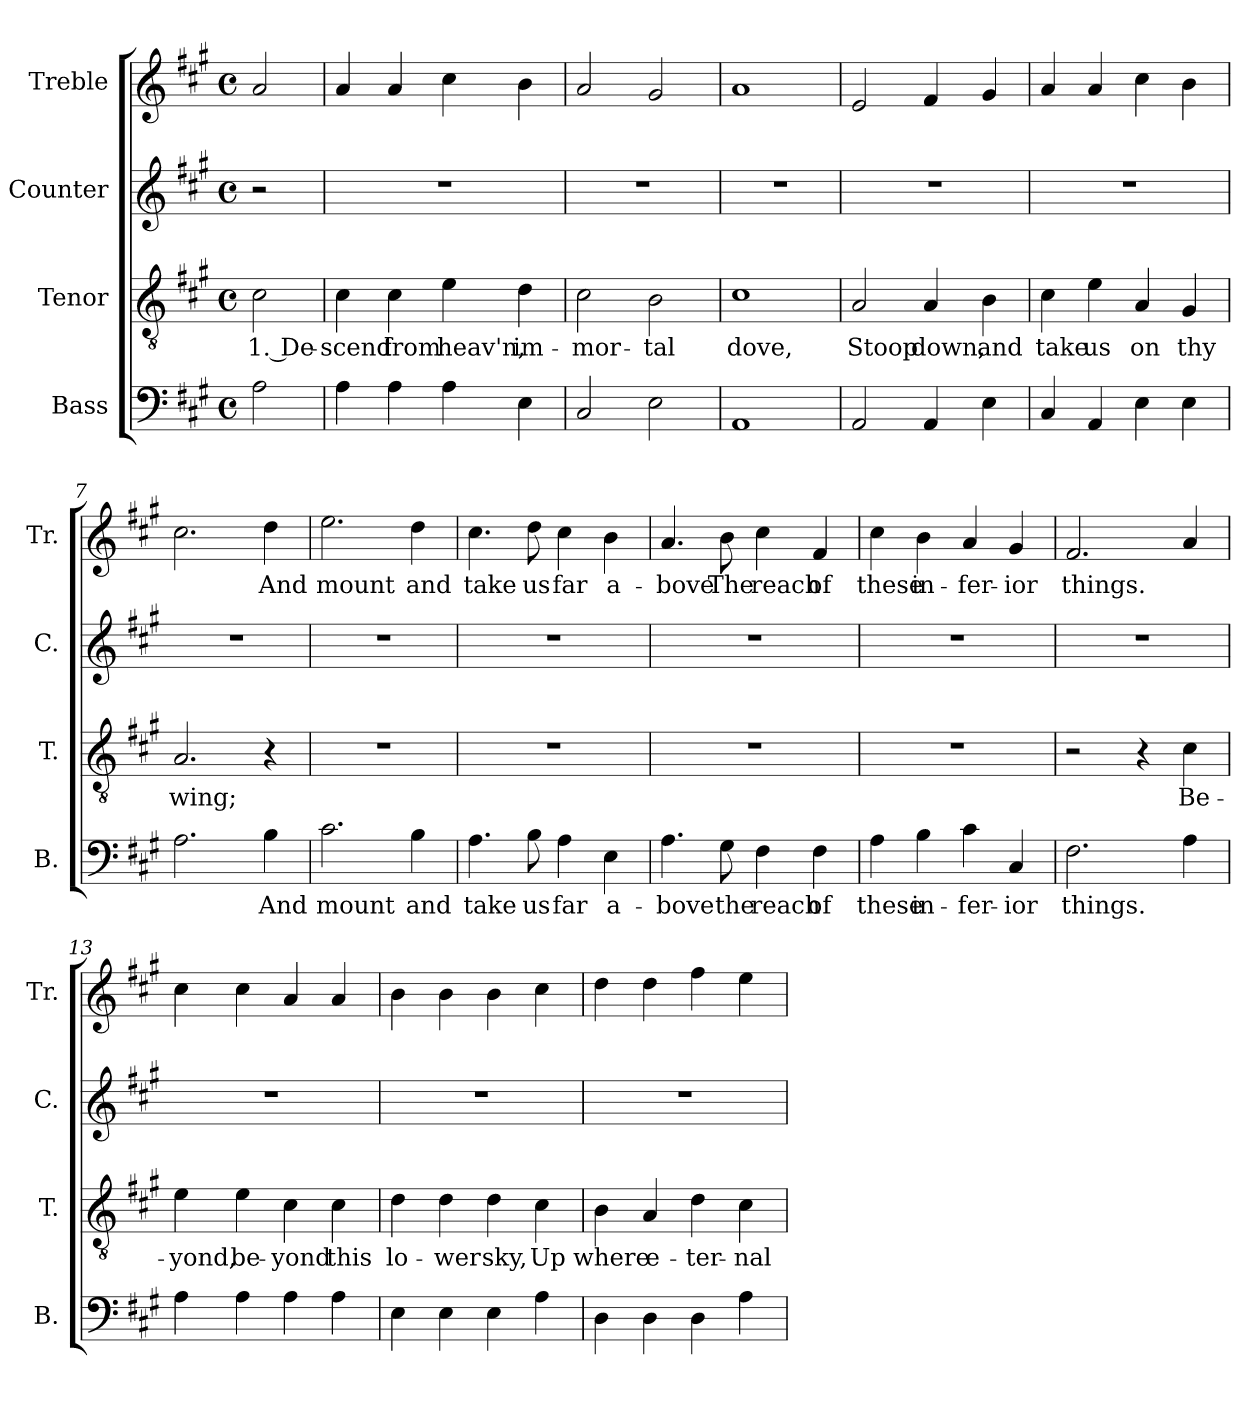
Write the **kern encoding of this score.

**kern	**text	**kern	**text	**kern	**kern	**text
*part4	*part4	*part3	*part3	*part2	*part1	*part1
*staff4	*staff4	*staff3	*staff3	*staff2	*staff1	*staff1
*I"Bass	*	*I"Tenor	*	*I"Counter	*I"Treble	*
*I'B.	*	*I'T.	*	*I'C.	*I'Tr.	*
*clefF4	*	*clefGv2	*	*clefG2	*clefG2	*
*k[f#c#g#]	*	*k[f#c#g#]	*	*k[f#c#g#]	*k[f#c#g#]	*
*M4/4	*	*M4/4	*	*M4/4	*M4/4	*
*met(c)	*	*met(c)	*	*met(c)	*met(c)	*
=1	=1	=1	=1	=1	=1	=1
2A\	.	2c#\	1. De-	2r	2a/	.
=2	=2	=2	=2	=2	=2	=2
4A\	.	4c#\	-scend	1r	4a/	.
4A\	.	4c#\	from	.	4a/	.
4A\	.	4e\	heav'n,	.	4cc#\	.
4E\	.	4d\	im-	.	4b\	.
=3	=3	=3	=3	=3	=3	=3
2C#/	.	2c#\	-mor-	1r	2a/	.
2E\	.	2B\	-tal	.	2g#/	.
=4	=4	=4	=4	=4	=4	=4
1AA	.	1c#	dove,	1r	1a	.
=5	=5	=5	=5	=5	=5	=5
2AA/	.	2A/	Stoop	1r	2e/	.
4AA/	.	4A/	down,	.	4f#/	.
4E\	.	4B\	and	.	4g#/	.
=6	=6	=6	=6	=6	=6	=6
4C#/	.	4c#\	take	1r	4a/	.
4AA/	.	4e\	us	.	4a/	.
4E\	.	4A/	on	.	4cc#\	.
4E\	.	4G#/	thy	.	4b\	.
=7	=7	=7	=7	=7	=7	=7
2.A\	.	2.A/	wing;	1r	2.cc#\	.
4B\	And	4r	.	.	4dd\	And
=8	=8	=8	=8	=8	=8	=8
2.c#\	mount	1r	.	1r	2.ee\	mount
4B\	and	.	.	.	4dd\	and
=9	=9	=9	=9	=9	=9	=9
4.A\	take	1r	.	1r	4.cc#\	take
8B\	us	.	.	.	8dd\	us
4A\	far	.	.	.	4cc#\	far
4E\	a-	.	.	.	4b\	a-
=10	=10	=10	=10	=10	=10	=10
4.A\	-bove	1r	.	1r	4.a/	-bove
8G#\	the	.	.	.	8b\	The
4F#\	reach	.	.	.	4cc#\	reach
4F#\	of	.	.	.	4f#/	of
=11	=11	=11	=11	=11	=11	=11
4A\	these	1r	.	1r	4cc#\	these
4B\	in-	.	.	.	4b\	in-
4c#\	-fer-	.	.	.	4a/	-fer-
4C#/	-ior	.	.	.	4g#/	-ior
=12	=12	=12	=12	=12	=12	=12
2.F#\	things.	2r	.	1r	2.f#/	things.
.	.	4r	.	.	.	.
4A\	.	4c#\	Be-	.	4a/	.
=13	=13	=13	=13	=13	=13	=13
4A\	.	4e\	-yond,	1r	4cc#\	.
4A\	.	4e\	be-	.	4cc#\	.
4A\	.	4c#\	-yond	.	4a/	.
4A\	.	4c#\	this	.	4a/	.
=14	=14	=14	=14	=14	=14	=14
4E\	.	4d\	lo-	1r	4b\	.
4E\	.	4d\	-wer	.	4b\	.
4E\	.	4d\	sky,	.	4b\	.
4A\	.	4c#\	Up	.	4cc#\	.
=15	=15	=15	=15	=15	=15	=15
4D\	.	4B\	where	1r	4dd\	.
4D\	.	4A/	e-	.	4dd\	.
4D\	.	4d\	-ter-	.	4ff#\	.
4A\	.	4c#\	-nal	.	4ee\	.
=	=	=	=	=	=	=
*-	*-	*-	*-	*-	*-	*-
